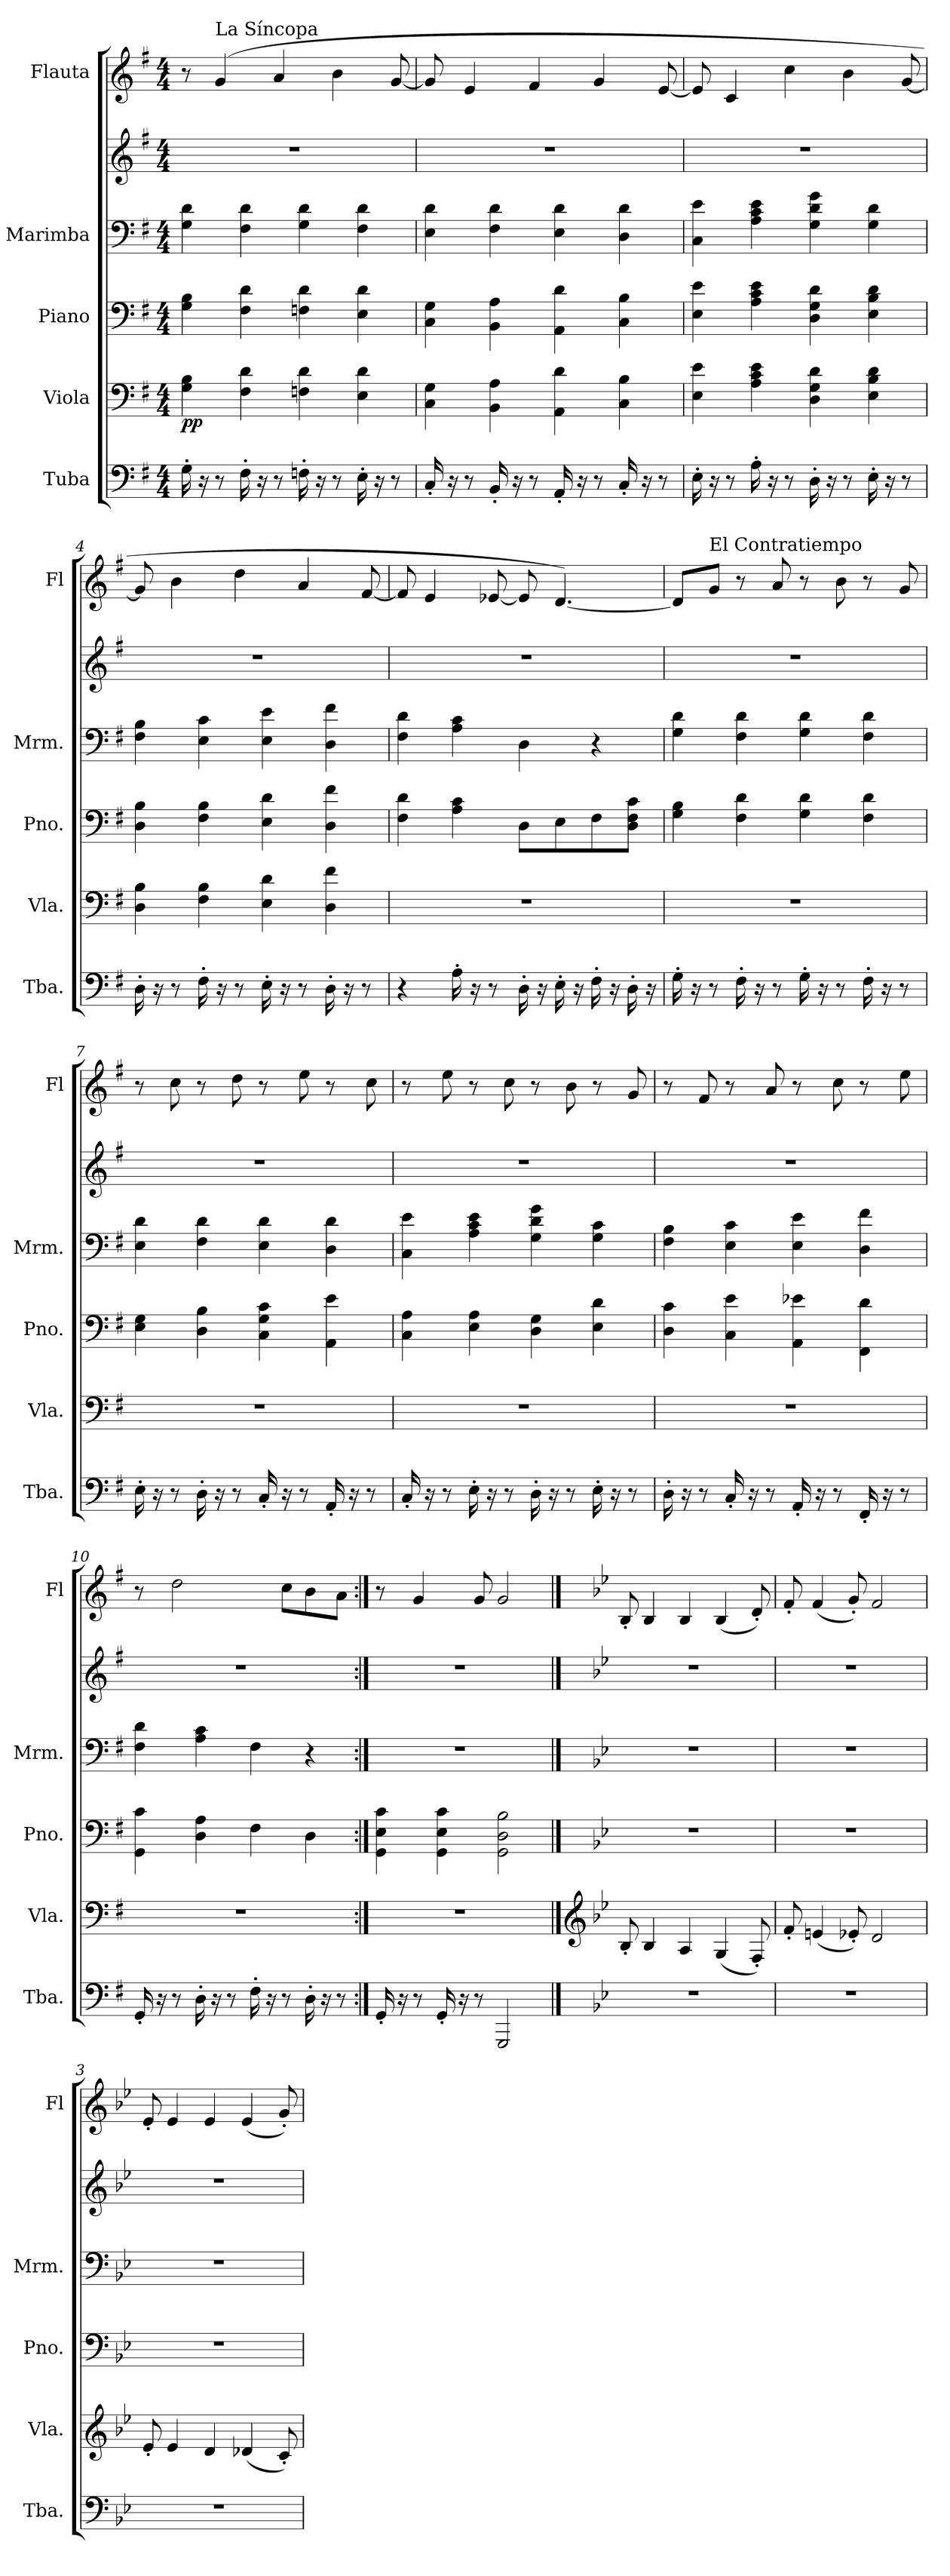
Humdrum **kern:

**kern	**kern	**dynam	**kern	**kern	**kern	**kern
*part5	*part4	*part4	*part3	*part2	*part2	*part1
*staff6	*staff5	*staff5	*staff4	*staff3	*staff2	*staff1
*I"Tuba	*I"Viola	*	*I"Piano	*I"Marimba	*	*I"Flauta
*I'Tba.	*I'Vla.	*	*I'Pno.	*I'Mrm.	*	*I'Fl
*clefF4	*clefF4	*	*clefF4	*clefF4	*clefG2	*clefG2
*k[f#]	*k[f#]	*	*k[f#]	*k[f#]	*k[f#]	*k[f#]
*M4/4	*M4/4	*	*M4/4	*M4/4	*M4/4	*M4/4
*MM100	*MM100	*	*MM100	*MM100	*MM100	*MM100
=1	=1	=1	=1	=1	=1	=1
!	!	!LO:DY:b	!	!	!	!
16G'\	4G\ 4B\	pp	4G\ 4B\	4G\ 4d\	1r	8r
16r	.	.	.	.	.	.
!	!	!	!	!	!	!LO:TX:a:t=La Síncopa
8r	.	.	.	.	.	(>4g/
16F#'\	4F#\ 4d\	.	4F#\ 4d\	4F#\ 4d\	.	.
16r	.	.	.	.	.	.
8r	.	.	.	.	.	4a/
16Fn'\	4Fn\ 4d\	.	4Fn\ 4d\	4G\ 4d\	.	.
16r	.	.	.	.	.	.
8r	.	.	.	.	.	4b\
16E'\	4E\ 4d\	.	4E\ 4d\	4F#\ 4d\	.	.
16r	.	.	.	.	.	.
8r	.	.	.	.	.	[8g/
=2	=2	=2	=2	=2	=2	=2
16C'/	4C\ 4G\	.	4C\ 4G\	4E\ 4d\	1r	8g/]
16r	.	.	.	.	.	.
8r	.	.	.	.	.	4e/
16BB'/	4BB\ 4A\	.	4BB\ 4A\	4F#\ 4d\	.	.
16r	.	.	.	.	.	.
8r	.	.	.	.	.	4f#/
16AA'/	4AA\ 4d\	.	4AA\ 4d\	4E\ 4d\	.	.
16r	.	.	.	.	.	.
8r	.	.	.	.	.	4g/
16C'/	4C\ 4B\	.	4C\ 4B\	4D\ 4d\	.	.
16r	.	.	.	.	.	.
8r	.	.	.	.	.	[8e/
!!LO:LB:g=z
=3	=3	=3	=3	=3	=3	=3
16E'\	4E\ 4e\	.	4E\ 4e\	4C\ 4e\	1r	8e/]
16r	.	.	.	.	.	.
8r	.	.	.	.	.	4c/
16A'\	4A\ 4c\ 4e\	.	4A\ 4c\ 4e\	4A\ 4c\ 4e\	.	.
16r	.	.	.	.	.	.
8r	.	.	.	.	.	4cc\
16D'\	4D\ 4G\ 4d\	.	4D\ 4G\ 4d\	4G\ 4d\ 4g\	.	.
16r	.	.	.	.	.	.
8r	.	.	.	.	.	4b\
16E'\	4E\ 4B\ 4d\	.	4E\ 4B\ 4d\	4G\ 4d\	.	.
16r	.	.	.	.	.	.
8r	.	.	.	.	.	[8g/
=4	=4	=4	=4	=4	=4	=4
16D'\	4D\ 4B\	.	4D\ 4B\	4F#\ 4B\	1r	8g/]
16r	.	.	.	.	.	.
8r	.	.	.	.	.	4b\
16F#'\	4F#\ 4B\	.	4F#\ 4B\	4E\ 4c\	.	.
16r	.	.	.	.	.	.
8r	.	.	.	.	.	4dd\
16E'\	4E\ 4d\	.	4E\ 4d\	4E\ 4e\	.	.
16r	.	.	.	.	.	.
8r	.	.	.	.	.	4a/
16D'\	4D\ 4f#\	.	4D\ 4f#\	4D\ 4f#\	.	.
16r	.	.	.	.	.	.
8r	.	.	.	.	.	[8f#/
!!LO:PB:g=z
=5	=5	=5	=5	=5	=5	=5
4r	1r	.	4F#\ 4d\	4F#\ 4d\	1r	8f#/]
.	.	.	.	.	.	4e/
16A'\	.	.	4A\ 4c\	4A\ 4c\	.	.
16r	.	.	.	.	.	.
8r	.	.	.	.	.	[8e-X/
16D'\	.	.	8D\L	4D\	.	8e-/]
16r	.	.	.	.	.	.
16E'\	.	.	8E\	.	.	[4.d/)
16r	.	.	.	.	.	.
16F#'\	.	.	8F#\	4r	.	.
16r	.	.	.	.	.	.
16D'\	.	.	8D\ 8F#\ 8c\J	.	.	.
16r	.	.	.	.	.	.
=6	=6	=6	=6	=6	=6	=6
16G'\	1r	.	4G\ 4B\	4G\ 4d\	1r	8d/L]
16r	.	.	.	.	.	.
!	!	!	!	!	!	!LO:TX:a:t=El Contratiempo
8r	.	.	.	.	.	8g/J
16F#'\	.	.	4F#\ 4d\	4F#\ 4d\	.	8r
16r	.	.	.	.	.	.
8r	.	.	.	.	.	8a/
16G'\	.	.	4G\ 4d\	4G\ 4d\	.	8r
16r	.	.	.	.	.	.
8r	.	.	.	.	.	8b\
16F#'\	.	.	4F#\ 4d\	4F#\ 4d\	.	8r
16r	.	.	.	.	.	.
8r	.	.	.	.	.	8g/
=7	=7	=7	=7	=7	=7	=7
16E'\	1r	.	4E\ 4G\	4E\ 4d\	1r	8r
16r	.	.	.	.	.	.
8r	.	.	.	.	.	8cc\
16D'\	.	.	4D\ 4B\	4F#\ 4d\	.	8r
16r	.	.	.	.	.	.
8r	.	.	.	.	.	8dd\
16C'/	.	.	4C\ 4G\ 4c\	4E\ 4d\	.	8r
16r	.	.	.	.	.	.
8r	.	.	.	.	.	8ee\
16AA'/	.	.	4AA\ 4e\	4D\ 4d\	.	8r
16r	.	.	.	.	.	.
8r	.	.	.	.	.	8cc\
!!LO:LB:g=z
=8	=8	=8	=8	=8	=8	=8
16C'/	1r	.	4C\ 4A\	4C\ 4e\	1r	8r
16r	.	.	.	.	.	.
8r	.	.	.	.	.	8ee\
16E'\	.	.	4E\ 4A\	4A\ 4c\ 4e\	.	8r
16r	.	.	.	.	.	.
8r	.	.	.	.	.	8cc\
16D'\	.	.	4D\ 4G\	4G\ 4d\ 4g\	.	8r
16r	.	.	.	.	.	.
8r	.	.	.	.	.	8b\
16E'\	.	.	4E\ 4d\	4G\ 4c\	.	8r
16r	.	.	.	.	.	.
8r	.	.	.	.	.	8g/
!!LO:PB:g=z
=9	=9	=9	=9	=9	=9	=9
16D'\	1r	.	4D\ 4c\	4F#\ 4B\	1r	8r
16r	.	.	.	.	.	.
8r	.	.	.	.	.	8f#/
16C'/	.	.	4C\ 4e\	4E\ 4c\	.	8r
16r	.	.	.	.	.	.
8r	.	.	.	.	.	8a/
16AA'/	.	.	4AA\ 4e-X\	4E\ 4e\	.	8r
16r	.	.	.	.	.	.
8r	.	.	.	.	.	8cc\
16FF#'/	.	.	4FF#\ 4d\	4D\ 4f#\	.	8r
16r	.	.	.	.	.	.
8r	.	.	.	.	.	8ee\
=10	=10	=10	=10	=10	=10	=10
16GG'/	1r	.	4GG\ 4c\	4F#\ 4d\	1r	8r
16r	.	.	.	.	.	.
8r	.	.	.	.	.	2dd\
16D'\	.	.	4D\ 4A\	4A\ 4c\	.	.
16r	.	.	.	.	.	.
8r	.	.	.	.	.	.
16F#'\	.	.	4F#\	4F#\	.	.
16r	.	.	.	.	.	.
8r	.	.	.	.	.	8cc\L
16D'\	.	.	4D\	4r	.	8b\
16r	.	.	.	.	.	.
8r	.	.	.	.	.	8a\J
=11:|!	=11:|!	=11:|!	=11:|!	=11:|!	=11:|!	=11:|!
*	*	*	*	*	*	*MM90
*	*	*	*	*	*	*^
16GG'/	1r	.	4GG\ 4E\ 4c\	1r	1r	8r	4ryy
16r	.	.	.	.	.	.	.
8r	.	.	.	.	.	4g/	.
*	*	*	*	*	*	*MM80	*
16GG'/	.	.	4GG\ 4E\ 4c\	.	.	.	2.ryy
16r	.	.	.	.	.	.	.
8r	.	.	.	.	.	8g/	.
2GGG/	.	.	2GG\ 2D\ 2B\	.	.	2g/	.
*	*	*	*	*	*	*v	*v
!!LO:LB:g=z
==1	==1	==1	==1	==1	==1	==1
*	*clefG2	*	*	*	*	*
*k[b-e-]	*k[b-e-]	*	*k[b-e-]	*k[b-e-]	*k[b-e-]	*k[b-e-]
*	*	*	*	*	*	*MM120
*	*	*	*	*	*	*^
!	!	!	!	!	!	!LO:TX:a:t=A Oboe	!
*	*	*	*	*	*	*v	*v
1r	8B-'/	.	1r	1r	1r	8B-'/
.	4B-/	.	.	.	.	4B-/
.	4A/	.	.	.	.	4B-/
.	(<4G/	.	.	.	.	(<4B-/
.	8F'/)	.	.	.	.	8d'/)
=2	=2	=2	=2	=2	=2	=2
1r	8f'/	.	1r	1r	1r	8f'/
.	(<4en/	.	.	.	.	(<4f/
.	8e-X'/)	.	.	.	.	8g'/)
.	2d/	.	.	.	.	2f/
=3	=3	=3	=3	=3	=3	=3
1r	8e-'/	.	1r	1r	1r	8e-'/
.	4e-/	.	.	.	.	4e-/
.	4d/	.	.	.	.	4e-/
.	(<4d-X/	.	.	.	.	(<4e-/
.	8c'/)	.	.	.	.	8g'/)
=	=	=	=	=	=	=
*-	*-	*-	*-	*-	*-	*-
